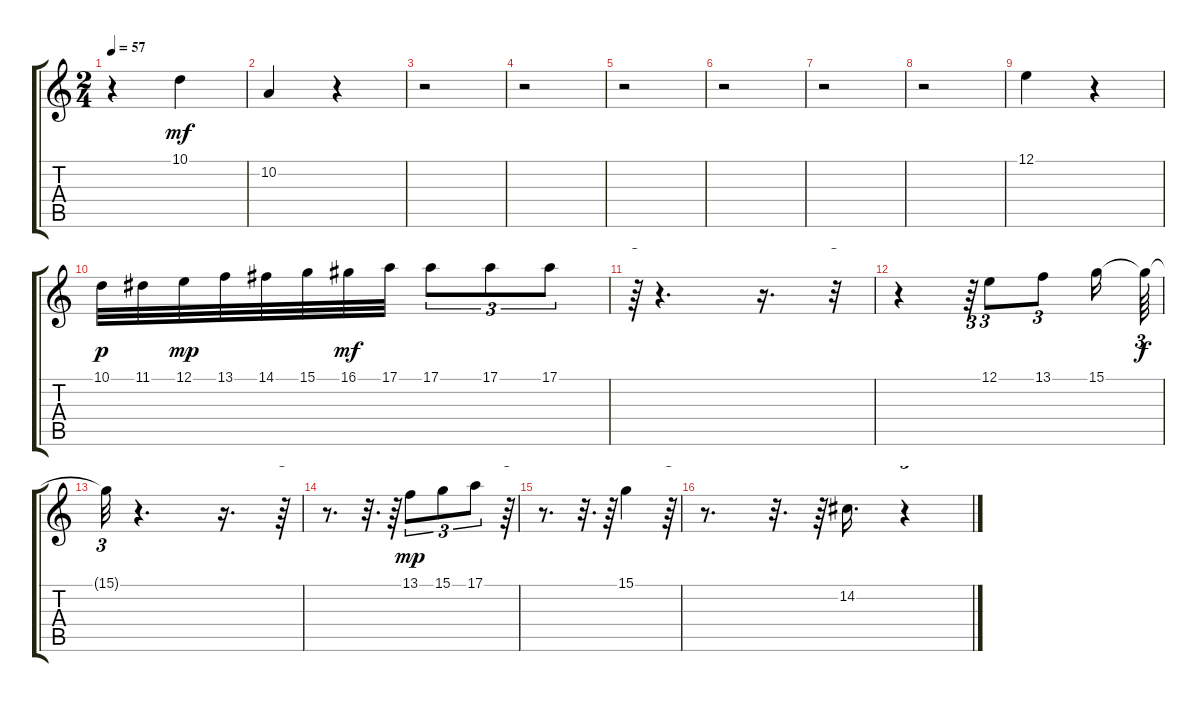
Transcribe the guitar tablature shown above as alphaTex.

\track "" {instrument vibraphone}
\staff {score tabs}
\tuning (E4 B3 G3 D3 A2 E2) {hide}
\ts (2 4)
\tempo 57
\clef g2
\ks c
r.4{dy mf} 10.1.4 |
10.2.4 r.4 |
r.2 |
r.2 |
r.2 |
r.2 |
r.2 |
r.2 |
12.1.4 r.4 |
10.1.32{dy p} 11.1.32 12.1.32{dy mp} 13.1.32 14.1.32 15.1.32 16.1.32{dy mf} 17.1.32 17.1.8{tu (3 2)} 17.1.8{tu (3 2)} 17.1.8{tu (3 2)} |
r.64{tu (3 2)} r.4{d} r.16{d} r.32{tu (3 2)} |
r.4 r.64{tu (3 2)} 12.1.8{tu (3 2)} 13.1.8{tu (3 2)} 15.1.16 15.1{t}.64{tu (3 2) dy f} |
15.1{t}.32{tu (3 2)} r.4{d} r.16{d} r.64{tu (3 2)} |
r.8{d} r.32{d} r.64 13.1.8{tu (3 2) dy mp} 15.1.8{tu (3 2)} 17.1.8{tu (3 2)} r.64{tu (3 2)} |
r.8{d} r.32{d} r.64 15.1.4 r.64{tu (3 2)} |
r.8{d} r.32{d} r.64 14.2.16{d} r.4{tu (3 2)}
